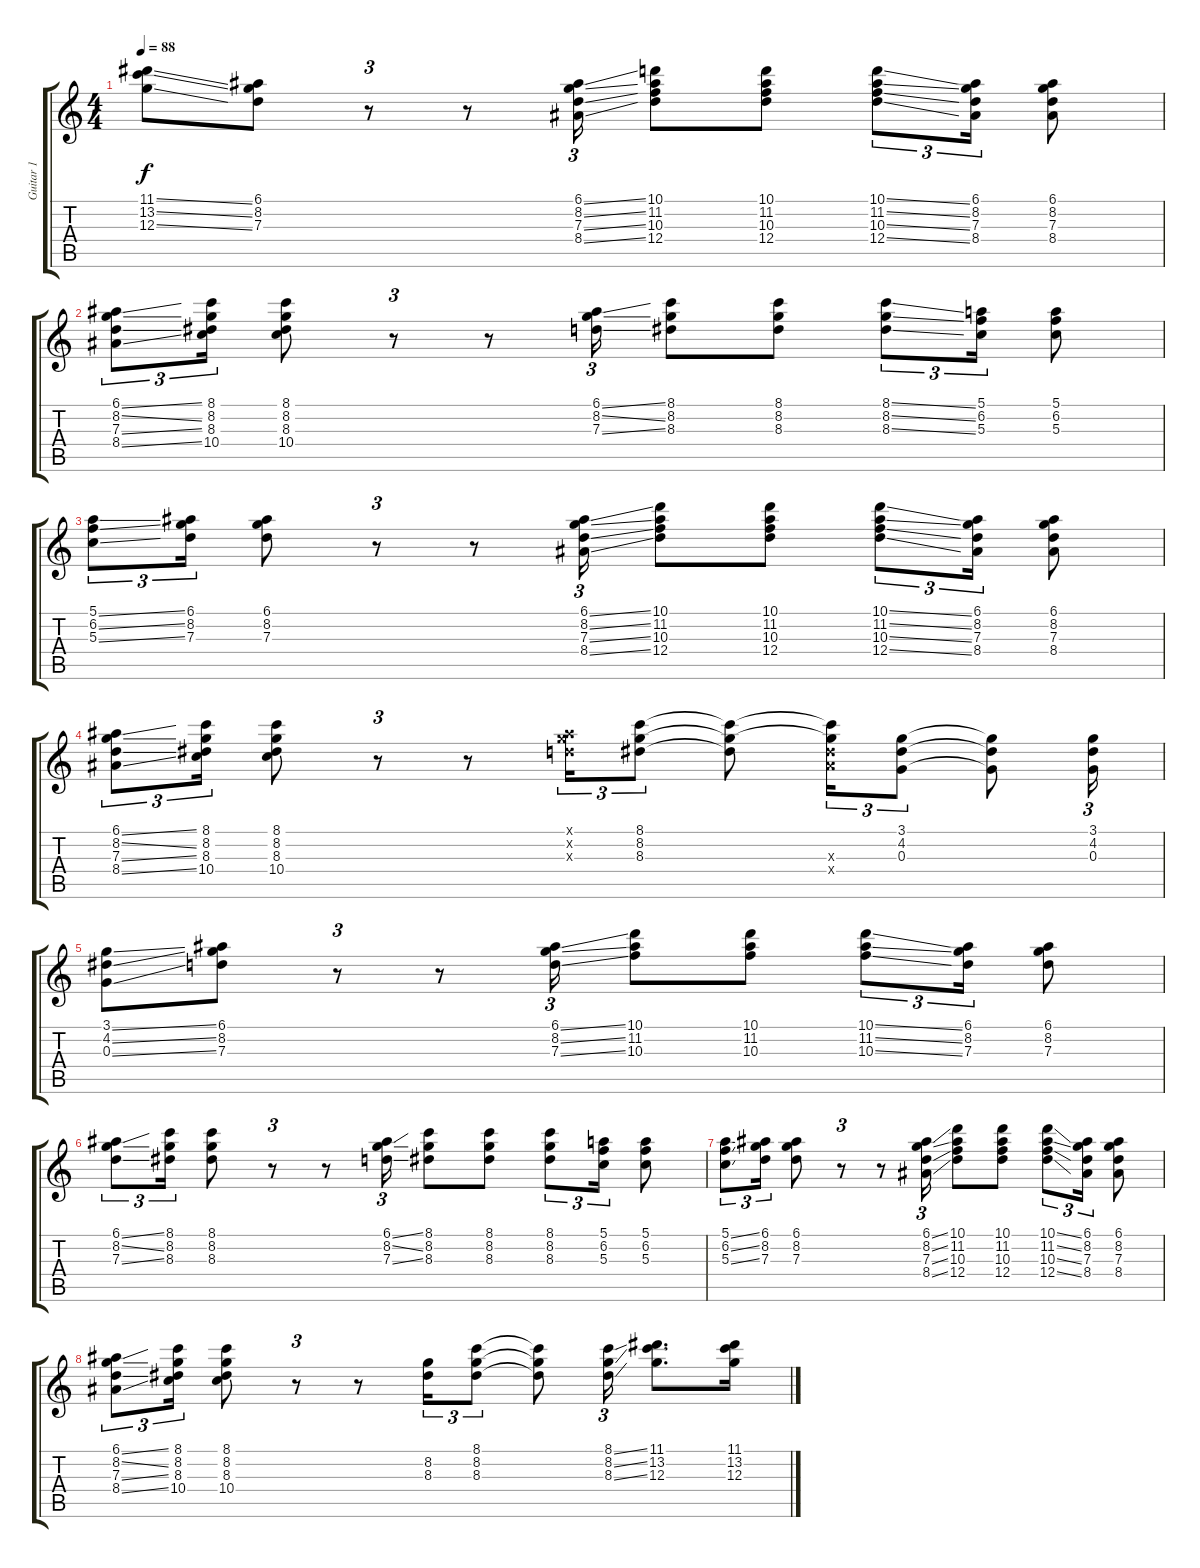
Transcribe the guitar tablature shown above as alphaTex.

\track ("Guitar 1" "Guitar 1") {instrument overdrivenguitar}
\staff {score tabs}
\tuning (E4 B3 G3 D3 A2 E2) {hide}
\ts (4 4)
\tempo 88
\clef g2
\ks c
(11.1{ss} 13.2{ss} 12.3{ss}).8{dy f} (6.1 8.2 7.3).8 r.8{tu (3 2)} r.8 (6.1{ss} 8.2{ss} 7.3{ss} 8.4{ss}).16{tu (3 2)} (10.1 11.2 10.3 12.4).8 (10.1 11.2 10.3 12.4).8 (10.1{ss} 11.2{ss} 10.3{ss} 12.4{ss}).8{tu (3 2)} (6.1 8.2 7.3 8.4).16{tu (3 2)} (6.1 8.2 7.3 8.4).8 |
(6.1{ss} 8.2{ss} 7.3{ss} 8.4{ss}).8{tu (3 2)} (8.1 8.2 8.3 10.4).16{tu (3 2)} (8.1 8.2 8.3 10.4).8 r.8{tu (3 2)} r.8 (6.1{ss} 8.2{ss} 7.3{ss}).16{tu (3 2)} (8.1 8.2 8.3).8 (8.1 8.2 8.3).8 (8.1{ss} 8.2{ss} 8.3{ss}).8{tu (3 2)} (5.1 6.2 5.3).16{tu (3 2)} (5.1 6.2 5.3).8 |
(5.1{ss} 6.2{ss} 5.3{ss}).8{tu (3 2)} (6.1 8.2 7.3).16{tu (3 2)} (6.1 8.2 7.3).8 r.8{tu (3 2)} r.8 (6.1{ss} 8.2{ss} 7.3{ss} 8.4{ss}).16{tu (3 2)} (10.1 11.2 10.3 12.4).8 (10.1 11.2 10.3 12.4).8 (10.1{ss} 11.2{ss} 10.3{ss} 12.4{ss}).8{tu (3 2)} (6.1 8.2 7.3 8.4).16{tu (3 2)} (6.1 8.2 7.3 8.4).8 |
(6.1{ss} 8.2{ss} 7.3{ss} 8.4{ss}).8{tu (3 2)} (8.1 8.2 8.3 10.4).16{tu (3 2)} (8.1 8.2 8.3 10.4).8 r.8{tu (3 2)} r.8 (6.1{x} 8.2{x} 7.3{x}).16{tu (3 2)} (8.1 8.2 8.3).8{tu (3 2)} (8.1{t} 8.2{t} 8.3{t}).8 (8.1{t} 8.2{t} 8.3{x} 8.4{x}).16{tu (3 2)} (3.1 4.2 0.3).8{tu (3 2)} (3.1{t} 4.2{t} 0.3{t}).8 (3.1 4.2 0.3).16{tu (3 2)} |
(3.1{ss} 4.2{ss} 0.3{ss}).8 (6.1 8.2 7.3).8 r.8{tu (3 2)} r.8 (6.1{ss} 8.2{ss} 7.3{ss}).16{tu (3 2)} (10.1 11.2 10.3).8 (10.1 11.2 10.3).8 (10.1{ss} 11.2{ss} 10.3{ss}).8{tu (3 2)} (6.1 8.2 7.3).16{tu (3 2)} (6.1 8.2 7.3).8 |
(6.1{ss} 8.2{ss} 7.3{ss}).8{tu (3 2)} (8.1 8.2 8.3).16{tu (3 2)} (8.1 8.2 8.3).8 r.8{tu (3 2)} r.8 (6.1{ss} 8.2{ss} 7.3{ss}).16{tu (3 2)} (8.1 8.2 8.3).8 (8.1 8.2 8.3).8 (8.1 8.2 8.3).8{tu (3 2)} (5.1 6.2 5.3).16{tu (3 2)} (5.1 6.2 5.3).8 |
(5.1{ss} 6.2{ss} 5.3{ss}).8{tu (3 2)} (6.1 8.2 7.3).16{tu (3 2)} (6.1 8.2 7.3).8 r.8{tu (3 2)} r.8 (6.1{ss} 8.2{ss} 7.3{ss} 8.4{ss}).16{tu (3 2)} (10.1 11.2 10.3 12.4).8 (10.1 11.2 10.3 12.4).8 (10.1{ss} 11.2{ss} 10.3{ss} 12.4{ss}).8{tu (3 2)} (6.1 8.2 7.3 8.4).16{tu (3 2)} (6.1 8.2 7.3 8.4).8 |
(6.1{ss} 8.2{ss} 7.3{ss} 8.4{ss}).8{tu (3 2)} (8.1 8.2 8.3 10.4).16{tu (3 2)} (8.1 8.2 8.3 10.4).8 r.8{tu (3 2)} r.8 (8.2 8.3).16{tu (3 2)} (8.1 8.2 8.3).8{tu (3 2)} (8.1{t} 8.2{t} 8.3{t}).8 (8.1{ss} 8.2{ss} 8.3{ss}).16{tu (3 2)} (11.1 13.2 12.3).8{d} (11.1 13.2 12.3).16
